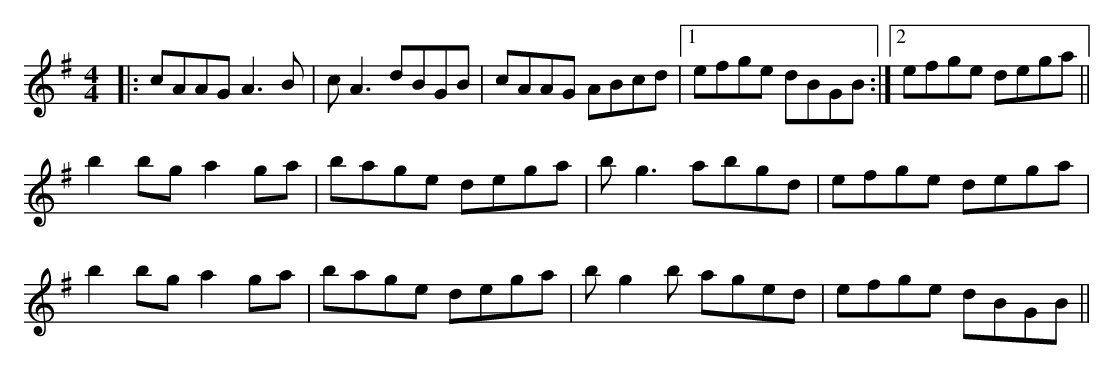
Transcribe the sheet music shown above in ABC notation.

X:1
M:4/4
K:Ador
|:cAAG A3B|cA3 dBGB|cAAG ABcd|1 efge dBGB:|2 efge dega||
b2bg a2ga|bage dega|bg3 abgd|efge dega|
b2bg a2ga|bage dega|bg2b aged|efge dBGB||
